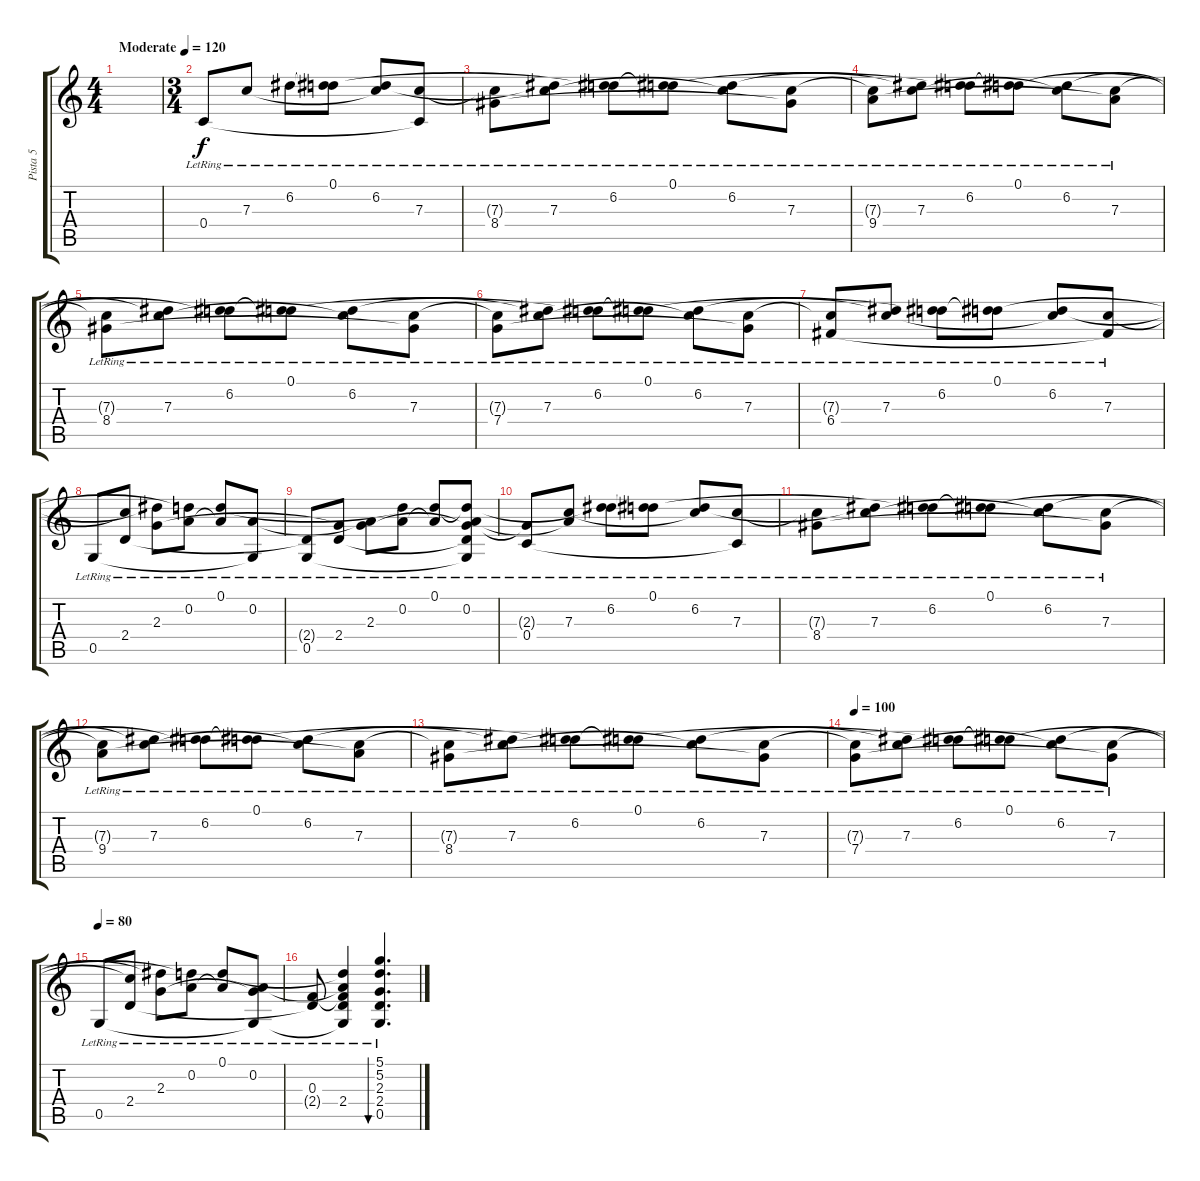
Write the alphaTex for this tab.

\track ("Pista 5" "Pista 5") {instrument acousticguitarsteel}
\staff {score tabs}
\tuning (D4 A3 F3 C3 G2 D2) {hide}
\ts (4 4)
\tempo (120 "Moderate")
\clef g2
\ks c
|
\ts (3 4)
0.4{lr}.8 7.3{lr}.8 6.2{lr}.8 (0.1{lr} 6.2{t}).8 (6.2{lr} 7.3{t}).8 (7.3{lr} 0.4{t}).8 |
(7.3{t} 8.4{lr}).8 (6.2{t} 7.3{lr}).8 (0.1{t} 6.2{lr}).8 (0.1{lr} 6.2{t}).8 (6.2{lr} 7.3{t}).8 (7.3{lr} 8.4{t}).8 |
(7.3{t} 9.4{lr}).8 (6.2{t} 7.3{lr}).8 (0.1{t} 6.2{lr}).8 (0.1{lr} 6.2{t}).8 (6.2{lr} 7.3{t}).8 (7.3{lr} 9.4{t}).8 |
(7.3{t} 8.4{lr}).8 (6.2{t} 7.3{lr}).8 (0.1{t} 6.2{lr}).8 (0.1{lr} 6.2{t}).8 (6.2{lr} 7.3{t}).8 (7.3{lr} 8.4{t}).8 |
(7.3{t} 7.4{lr}).8 (6.2{t} 7.3{lr}).8 (0.1{t} 6.2{lr}).8 (0.1{lr} 6.2{t}).8 (6.2{lr} 7.3{t}).8 (7.3{lr} 7.4{t}).8 |
(7.3{t} 6.4{lr}).8 (6.2{t} 7.3{lr}).8 (0.1{t} 6.2{lr}).8 (0.1{lr} 6.2{t}).8 (6.2{lr} 7.3{t}).8 (7.3{lr} 6.4{t}).8 |
0.5{lr}.8 (7.3{t} 2.4{lr}).8 (6.2{t} 2.3{lr}).8 (0.1{t} 0.2{lr}).8 (0.1{lr} 0.2{t}).8 (0.2{lr} 0.5{t}).8 |
(2.4{t} 0.5{lr}).8 (2.3{t} 2.4{lr}).8 (0.2{t} 2.3{lr}).8 (0.1{t} 0.2{lr}).8 (0.1{lr} 0.2{t}).8 (0.1{t} 0.2{lr} 2.3{t} 2.4{t} 0.5{t}).8 |
(2.3{t} 0.4{lr}).8 (0.2{t} 7.3{lr}).8 (0.1{t} 6.2{lr}).8 (0.1{lr} 6.2{t}).8 (6.2{lr} 7.3{t}).8 (7.3{lr} 0.4{t}).8 |
(7.3{t} 8.4{lr}).8 (6.2{t} 7.3{lr}).8 (0.1{t} 6.2{lr}).8 (0.1{lr} 6.2{t}).8 (6.2{lr} 7.3{t}).8 (7.3{lr} 8.4{t}).8 |
(7.3{t} 9.4{lr}).8 (6.2{t} 7.3{lr}).8 (0.1{t} 6.2{lr}).8 (0.1{lr} 6.2{t}).8 (6.2{lr} 7.3{t}).8 (7.3{lr} 9.4{t}).8 |
(7.3{t} 8.4{lr}).8 (6.2{t} 7.3{lr}).8 (0.1{t} 6.2{lr}).8 (0.1{lr} 6.2{t}).8 (6.2{lr} 7.3{t}).8 (7.3{lr} 8.4{t}).8 |
\tempo 100
(7.3{t} 7.4{lr}).8 (6.2{t} 7.3{lr}).8 (0.1{t} 6.2{lr}).8 (0.1{lr} 6.2{t}).8 (6.2{lr} 7.3{t}).8 (7.3{lr} 7.4{t}).8 |
\tempo 80
0.5{lr}.8 (7.3{t} 2.4{lr}).8 (6.2{t} 2.3{lr}).8 (0.1{t} 0.2{lr}).8 (0.1{lr} 0.2{t}).8 (0.2{lr} 2.3{t} 0.5{t}).8 |
(0.3{lr} 2.4{t}).8 (0.1{t} 0.2{t} 0.3{t} 2.4{lr} 0.5{t}).4 (5.1{lr} 5.2{lr} 2.3{lr} 2.4{lr} 0.5{lr}).4{d bu 240}
